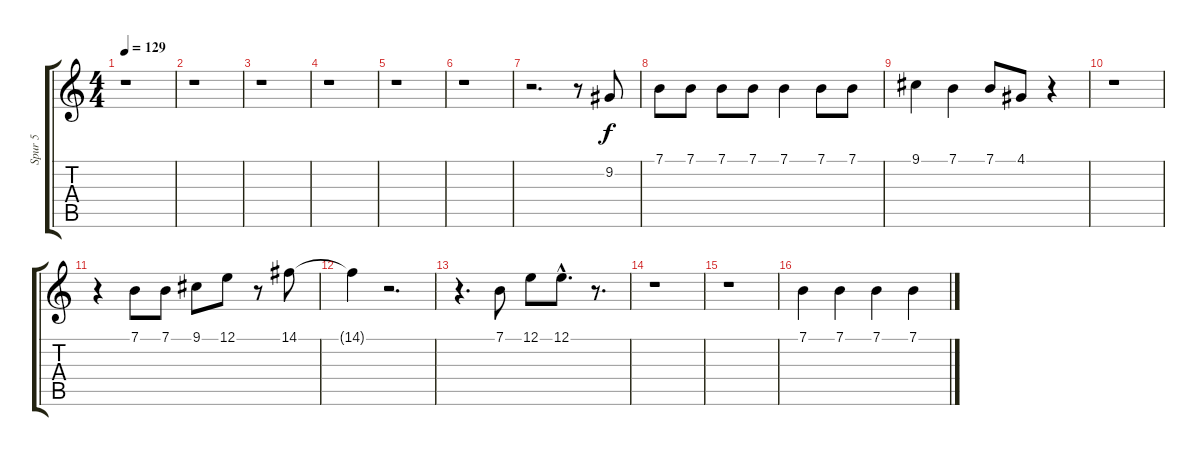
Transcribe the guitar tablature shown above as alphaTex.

\track ("Spur 5" "Spur 5") {instrument lead6voice}
\staff {score tabs}
\tuning (E4 B3 G3 D3 A2 E2) {hide}
\ts (4 4)
\tempo 129
\clef g2
\ks c
r.1{dy f instrument lead6voice} |
r.1 |
r.1 |
r.1 |
r.1 |
r.1 |
r.2{d} r.8 9.2.8 |
7.1.8 7.1.8 7.1.8 7.1.8 7.1.4 7.1.8 7.1.8 |
9.1.4 7.1.4 7.1.8 4.1.8 r.4 |
r.1 |
r.4 7.1.8 7.1.8 9.1.8 12.1.8 r.8 14.1.8 |
14.1{t}.4 r.2{d} |
r.4{d} 7.1.8 12.1.8 12.1{hac}.8{d} r.8{d} |
r.1 |
r.1 |
7.1.4 7.1.4 7.1.4 7.1.4
